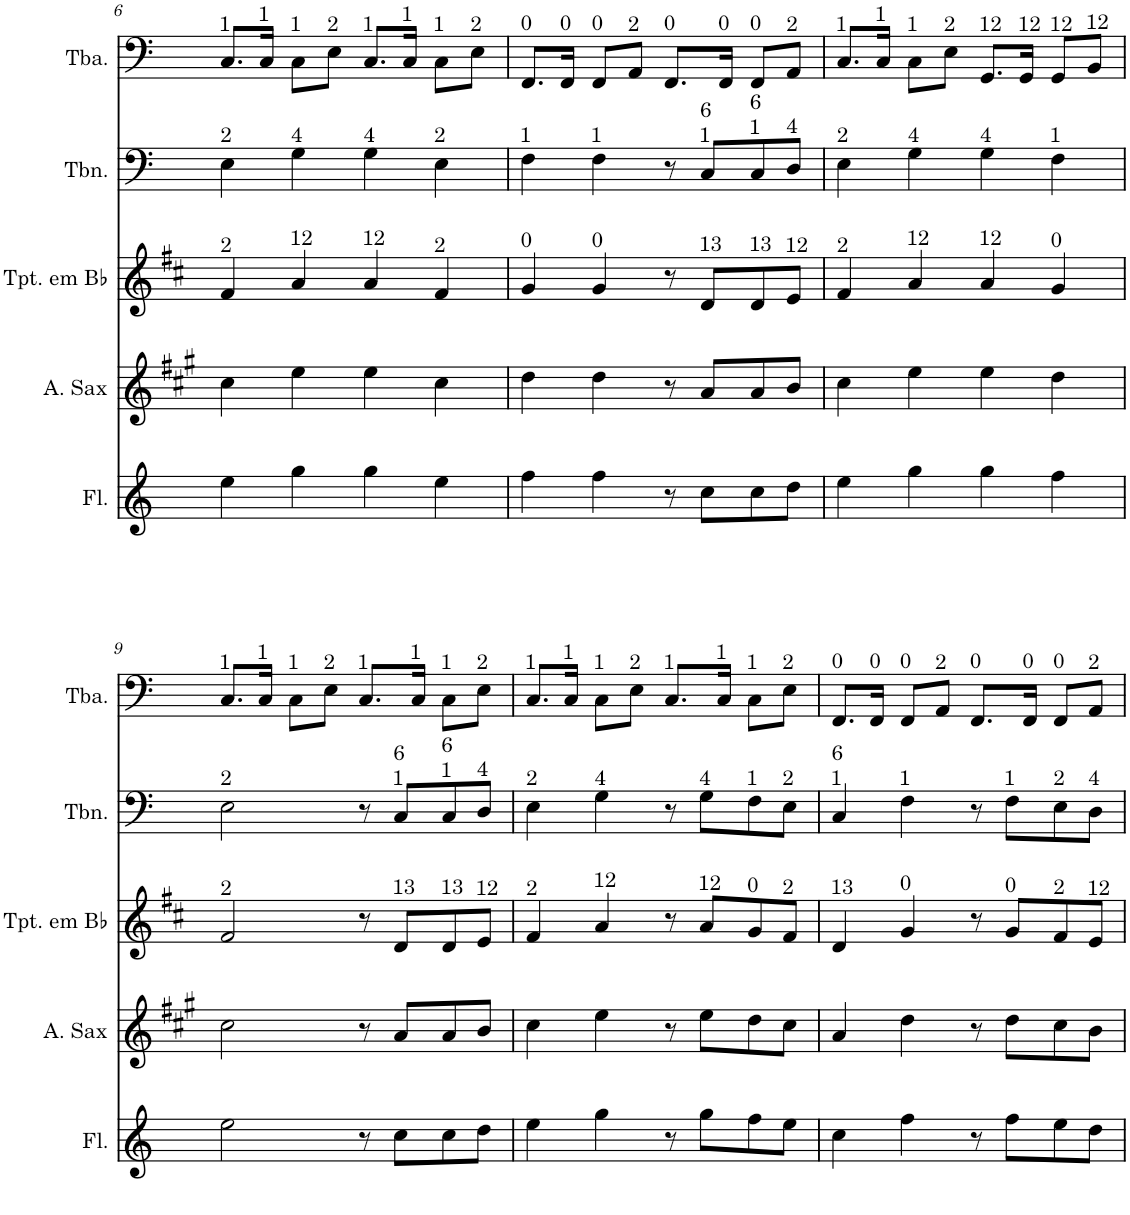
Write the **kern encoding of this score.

**kern	**kern	**kern	**kern	**kern
*part5	*part4	*part3	*part2	*part1
*staff5	*staff4	*staff3	*staff2	*staff1
*I"Flauta Transversal	*I"Saxofone Alto	*I"Trompete em Bb	*I"Trombone	*I"Tuba
*I'Fl.	*	*I'Tpt. em Bb	*I'Tbn.	*I'Tba.
!!LO:PB:g=z
*clefG2	*clefG2	*clefG2	*clefF4	*clefF4
*	*Trd5c9	*Trd1c2	*	*
*k[]	*k[f#c#g#]	*k[f#c#]	*k[]	*k[]
*M4/4	*M4/4	*M4/4	*M4/4	*M4/4
=6	=6	=6	=6	=6
!	!	!	!	!LO:TX:a:t=1
!	!	!	!LO:TX:a:t=2	!
!	!	!LO:TX:a:t=2	!	!
4ee\	4cc#\	4f#/	4E\	8.C/L
!	!	!	!	!LO:TX:a:t=1
.	.	.	.	16C/Jk
!	!	!	!	!LO:TX:a:t=1
!	!	!	!LO:TX:a:t=4	!
!	!	!LO:TX:a:t=12	!	!
4gg\	4ee\	4a/	4G\	8C\L
!	!	!	!	!LO:TX:a:t=2
.	.	.	.	8E\J
!	!	!	!	!LO:TX:a:t=1
!	!	!	!LO:TX:a:t=4	!
!	!	!LO:TX:a:t=12	!	!
4gg\	4ee\	4a/	4G\	8.C/L
!	!	!	!	!LO:TX:a:t=1
.	.	.	.	16C/Jk
!	!	!	!	!LO:TX:a:t=1
!	!	!	!LO:TX:a:t=2	!
!	!	!LO:TX:a:t=2	!	!
4ee\	4cc#\	4f#/	4E\	8C\L
!	!	!	!	!LO:TX:a:t=2
.	.	.	.	8E\J
=7	=7	=7	=7	=7
!	!	!	!	!LO:TX:a:t=0
!	!	!	!LO:TX:a:t=1	!
!	!	!LO:TX:a:t=0	!	!
4ff\	4dd\	4g/	4F\	8.FF/L
!	!	!	!	!LO:TX:a:t=0
.	.	.	.	16FF/Jk
!	!	!	!	!LO:TX:a:t=0
!	!	!	!LO:TX:a:t=1	!
!	!	!LO:TX:a:t=0	!	!
4ff\	4dd\	4g/	4F\	8FF/L
!	!	!	!	!LO:TX:a:t=2
.	.	.	.	8AA/J
!	!	!	!	!LO:TX:a:t=0
8r	8r	8r	8r	8.FF/L
!	!	!	!LO:TX:a:t=6	!
!	!	!	!LO:TX:a:t=1	!
!	!	!LO:TX:a:t=13	!	!
8cc\L	8a/L	8d/L	8C/L	.
!	!	!	!	!LO:TX:a:t=0
.	.	.	.	16FF/Jk
!	!	!	!	!LO:TX:a:t=0
!	!	!	!LO:TX:a:t=6	!
!	!	!	!LO:TX:a:t=1	!
!	!	!LO:TX:a:t=13	!	!
8cc\	8a/	8d/	8C/	8FF/L
!	!	!	!	!LO:TX:a:t=2
!	!	!	!LO:TX:a:t=4	!
!	!	!LO:TX:a:t=12	!	!
8dd\J	8b/J	8e/J	8D/J	8AA/J
=8	=8	=8	=8	=8
!	!	!	!	!LO:TX:a:t=1
!	!	!	!LO:TX:a:t=2	!
!	!	!LO:TX:a:t=2	!	!
4ee\	4cc#\	4f#/	4E\	8.C/L
!	!	!	!	!LO:TX:a:t=1
.	.	.	.	16C/Jk
!	!	!	!	!LO:TX:a:t=1
!	!	!	!LO:TX:a:t=4	!
!	!	!LO:TX:a:t=12	!	!
4gg\	4ee\	4a/	4G\	8C\L
!	!	!	!	!LO:TX:a:t=2
.	.	.	.	8E\J
!	!	!	!	!LO:TX:a:t=12
!	!	!	!LO:TX:a:t=4	!
!	!	!LO:TX:a:t=12	!	!
4gg\	4ee\	4a/	4G\	8.GG/L
!	!	!	!	!LO:TX:a:t=12
.	.	.	.	16GG/Jk
!	!	!	!	!LO:TX:a:t=12
!	!	!	!LO:TX:a:t=1	!
!	!	!LO:TX:a:t=0	!	!
4ff\	4dd\	4g/	4F\	8GG/L
!	!	!	!	!LO:TX:a:t=12
.	.	.	.	8BB/J
!!LO:LB:g=z
=9	=9	=9	=9	=9
!	!	!	!	!LO:TX:a:t=1
!	!	!	!LO:TX:a:t=2	!
!	!	!LO:TX:a:t=2	!	!
2ee\	2cc#\	2f#/	2E\	8.C/L
!	!	!	!	!LO:TX:a:t=1
.	.	.	.	16C/Jk
!	!	!	!	!LO:TX:a:t=1
.	.	.	.	8C\L
!	!	!	!	!LO:TX:a:t=2
.	.	.	.	8E\J
!	!	!	!	!LO:TX:a:t=1
8r	8r	8r	8r	8.C/L
!	!	!	!LO:TX:a:t=6	!
!	!	!	!LO:TX:a:t=1	!
!	!	!LO:TX:a:t=13	!	!
8cc\L	8a/L	8d/L	8C/L	.
!	!	!	!	!LO:TX:a:t=1
.	.	.	.	16C/Jk
!	!	!	!	!LO:TX:a:t=1
!	!	!	!LO:TX:a:t=6	!
!	!	!	!LO:TX:a:t=1	!
!	!	!LO:TX:a:t=13	!	!
8cc\	8a/	8d/	8C/	8C\L
!	!	!	!	!LO:TX:a:t=2
!	!	!	!LO:TX:a:t=4	!
!	!	!LO:TX:a:t=12	!	!
8dd\J	8b/J	8e/J	8D/J	8E\J
=10	=10	=10	=10	=10
!	!	!	!	!LO:TX:a:t=1
!	!	!	!LO:TX:a:t=2	!
!	!	!LO:TX:a:t=2	!	!
4ee\	4cc#\	4f#/	4E\	8.C/L
!	!	!	!	!LO:TX:a:t=1
.	.	.	.	16C/Jk
!	!	!	!	!LO:TX:a:t=1
!	!	!	!LO:TX:a:t=4	!
!	!	!LO:TX:a:t=12	!	!
4gg\	4ee\	4a/	4G\	8C\L
!	!	!	!	!LO:TX:a:t=2
.	.	.	.	8E\J
!	!	!	!	!LO:TX:a:t=1
8r	8r	8r	8r	8.C/L
!	!	!	!LO:TX:a:t=4	!
!	!	!LO:TX:a:t=12	!	!
8gg\L	8ee\L	8a/L	8G\L	.
!	!	!	!	!LO:TX:a:t=1
.	.	.	.	16C/Jk
!	!	!	!	!LO:TX:a:t=1
!	!	!	!LO:TX:a:t=1	!
!	!	!LO:TX:a:t=0	!	!
8ff\	8dd\	8g/	8F\	8C\L
!	!	!	!	!LO:TX:a:t=2
!	!	!	!LO:TX:a:t=2	!
!	!	!LO:TX:a:t=2	!	!
8ee\J	8cc#\J	8f#/J	8E\J	8E\J
=11	=11	=11	=11	=11
!	!	!	!	!LO:TX:a:t=0
!	!	!	!LO:TX:a:t=6	!
!	!	!	!LO:TX:a:t=1	!
!	!	!LO:TX:a:t=13	!	!
4cc\	4a/	4d/	4C/	8.FF/L
!	!	!	!	!LO:TX:a:t=0
.	.	.	.	16FF/Jk
!	!	!	!	!LO:TX:a:t=0
!	!	!	!LO:TX:a:t=1	!
!	!	!LO:TX:a:t=0	!	!
4ff\	4dd\	4g/	4F\	8FF/L
!	!	!	!	!LO:TX:a:t=2
.	.	.	.	8AA/J
!	!	!	!	!LO:TX:a:t=0
8r	8r	8r	8r	8.FF/L
!	!	!	!LO:TX:a:t=1	!
!	!	!LO:TX:a:t=0	!	!
8ff\L	8dd\L	8g/L	8F\L	.
!	!	!	!	!LO:TX:a:t=0
.	.	.	.	16FF/Jk
!	!	!	!	!LO:TX:a:t=0
!	!	!	!LO:TX:a:t=2	!
!	!	!LO:TX:a:t=2	!	!
8ee\	8cc#\	8f#/	8E\	8FF/L
!	!	!	!	!LO:TX:a:t=2
!	!	!	!LO:TX:a:t=4	!
!	!	!LO:TX:a:t=12	!	!
8dd\J	8b\J	8e/J	8D\J	8AA/J
=	=	=	=	=
*-	*-	*-	*-	*-
